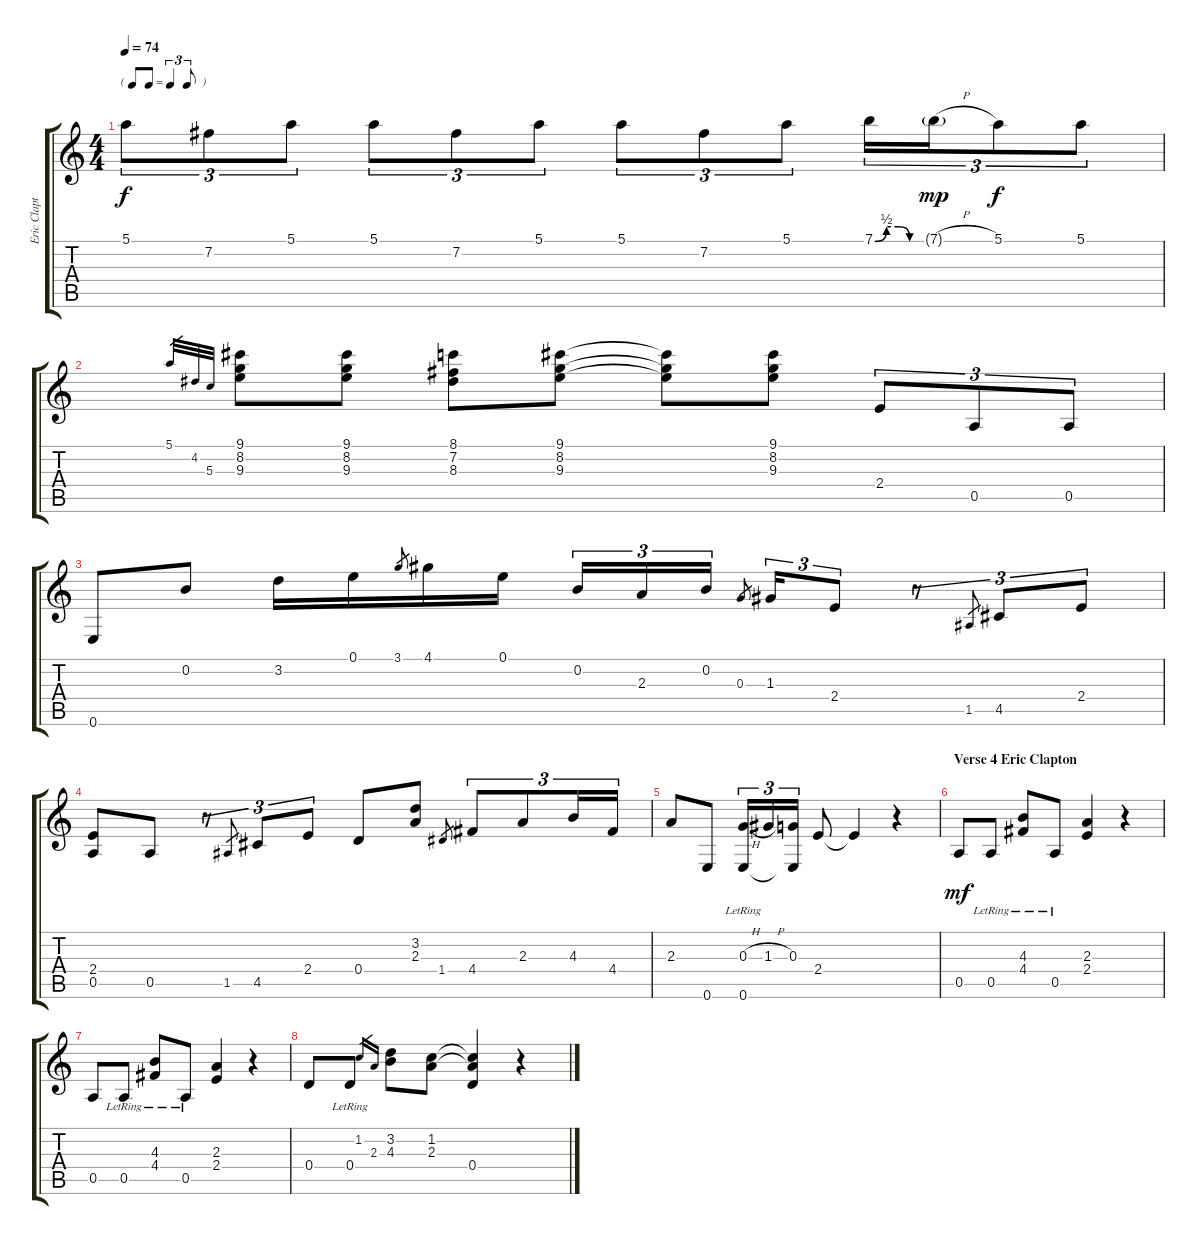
\track ("Eric Clapton" "Eric Clapt") {instrument acousticguitarsteel}
\staff {score tabs}
\tuning (E4 B3 G3 D3 A2 E2) {hide}
\ts (4 4)
\tf triplet8th
\tempo 74
\clef g2
\ks c
5.1.8{tu (3 2) dy f} 7.2.8{tu (3 2)} 5.1.8{tu (3 2)} 5.1.8{tu (3 2)} 7.2.8{tu (3 2)} 5.1.8{tu (3 2)} 5.1.8{tu (3 2)} 7.2.8{tu (3 2)} 5.1.8{tu (3 2)} 7.1{be (custom 0 0 15 2 30 2 45 0 60 0)}.16{tu (3 2)} 7.1{h g}.16{tu (3 2) dy mp} 5.1.8{tu (3 2) dy f} 5.1.8{tu (3 2)} |
5.1.32{gr} 4.2.32{gr} 5.3.32{gr} (9.1 8.2 9.3).8 (9.1 8.2 9.3).8 (8.1 7.2 8.3).8 (9.1 8.2 9.3).8 (9.1{t} 8.2{t} 9.3{t}).8 (9.1 8.2 9.3).8 2.4.8{tu (3 2)} 0.5.8{tu (3 2)} 0.5.8{tu (3 2)} |
0.6.8 0.2.8 3.2.16 0.1.16 3.1.8{gr} 4.1.16 0.1.16 0.2.16{tu (3 2)} 2.3.16{tu (3 2)} 0.2.16{tu (3 2)} 0.3.8{gr} 1.3.16{tu (3 2)} 2.4.8{tu (3 2)} r.8{tu (3 2)} 1.5.8{gr} 4.5.8{tu (3 2)} 2.4.8{tu (3 2)} |
(2.4 0.5).8 0.5.8 r.8{tu (3 2)} 1.5.8{gr} 4.5.8{tu (3 2)} 2.4.8{tu (3 2)} 0.4.8 (3.2 2.3).8 1.4.8{gr} 4.4.8{tu (3 2)} 2.3.8{tu (3 2)} 4.3.16{tu (3 2)} 4.4.16{tu (3 2)} |
2.3.8 0.6.8 (0.3{h} 0.6{lr}).16{tu (3 2)} 1.3{h}.16{tu (3 2)} (0.3 0.6{t}).16{tu (3 2)} 2.4.8 2.4{t}.4 r.4 |
\section ("" "Verse 4 Eric Clapton")
0.5.8{dy mf} 0.5{lr}.8 (4.3{lr} 4.4{lr}).8 0.5{lr}.8 (2.3 2.4).4 r.4 |
0.5.8 0.5{lr}.8 (4.3{lr} 4.4{lr}).8 0.5{lr}.8 (2.3 2.4).4 r.4 |
0.4.8 0.4{lr}.8 1.2.16{gr} 2.3.16{gr} (3.2 4.3).8 (1.2 2.3).8 (1.2{t} 2.3{t} 0.4).4 r.4
